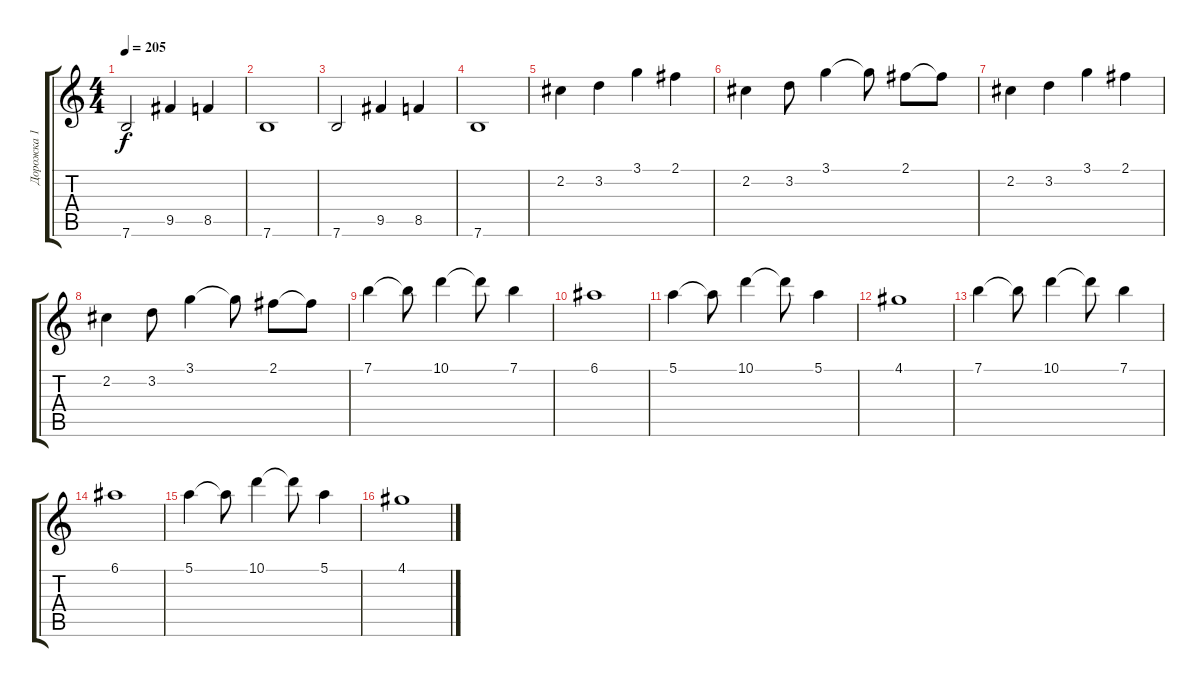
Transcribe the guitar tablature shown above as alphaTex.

\track ("Дорожка 1" "Дорожка 1") {instrument distortionguitar}
\staff {score tabs}
\tuning (E4 B3 G3 D3 A2 E2) {hide}
\ts (4 4)
\tempo 205
\clef g2
\ks c
7.6.2{dy f} 9.5.4 8.5.4 |
7.6.1 |
7.6.2 9.5.4 8.5.4 |
7.6.1 |
2.2.4 3.2.4 3.1.4 2.1.4 |
2.2.4 3.2.8 3.1.4 3.1{t}.8 2.1.8 2.1{t}.8 |
2.2.4 3.2.4 3.1.4 2.1.4 |
2.2.4 3.2.8 3.1.4 3.1{t}.8 2.1.8 2.1{t}.8 |
7.1.4 7.1{t}.8 10.1.4 10.1{t}.8 7.1.4 |
6.1.1 |
5.1.4 5.1{t}.8 10.1.4 10.1{t}.8 5.1.4 |
4.1.1 |
7.1.4 7.1{t}.8 10.1.4 10.1{t}.8 7.1.4 |
6.1.1 |
5.1.4 5.1{t}.8 10.1.4 10.1{t}.8 5.1.4 |
4.1.1
